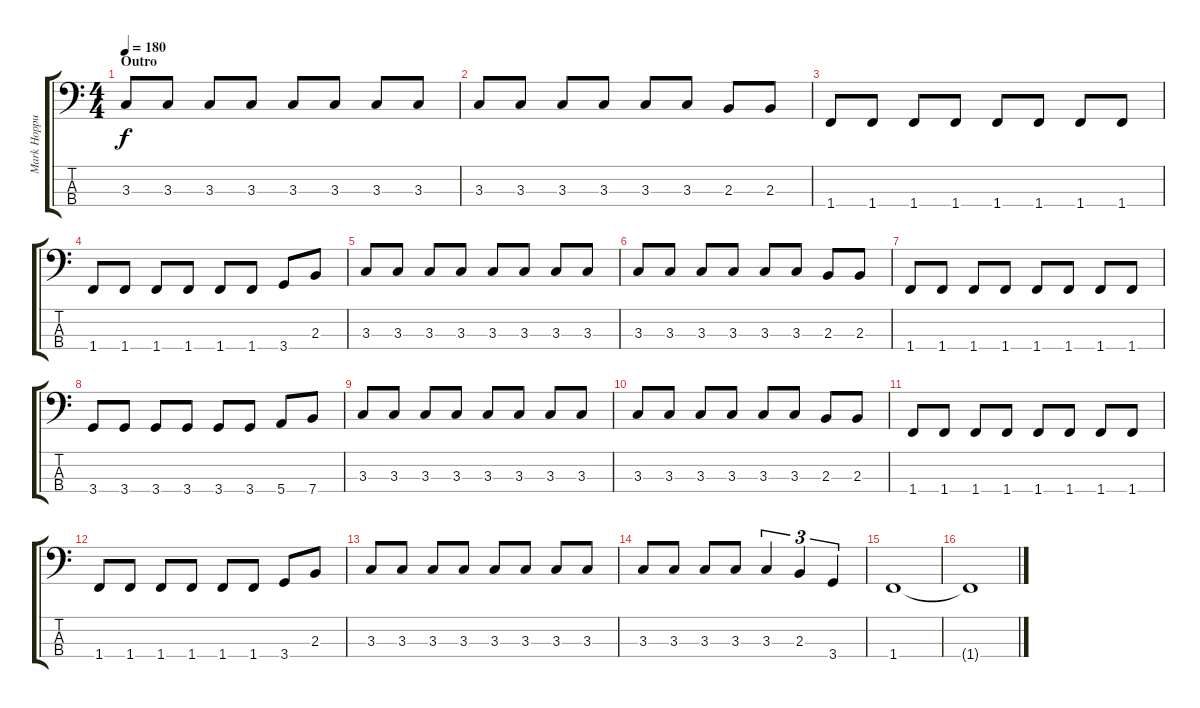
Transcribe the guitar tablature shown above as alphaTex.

\track ("Mark Hoppus" "Mark Hoppu") {instrument electricbasspick}
\staff {score tabs}
\tuning (G2 D2 A1 E1) {hide}
\ts (4 4)
\section ("" "Outro")
\tempo 180
\clef f4
\ks c
3.3.8{dy f} 3.3.8 3.3.8 3.3.8 3.3.8 3.3.8 3.3.8 3.3.8 |
3.3.8 3.3.8 3.3.8 3.3.8 3.3.8 3.3.8 2.3.8 2.3.8 |
1.4.8 1.4.8 1.4.8 1.4.8 1.4.8 1.4.8 1.4.8 1.4.8 |
1.4.8 1.4.8 1.4.8 1.4.8 1.4.8 1.4.8 3.4.8 2.3.8 |
3.3.8 3.3.8 3.3.8 3.3.8 3.3.8 3.3.8 3.3.8 3.3.8 |
3.3.8 3.3.8 3.3.8 3.3.8 3.3.8 3.3.8 2.3.8 2.3.8 |
1.4.8 1.4.8 1.4.8 1.4.8 1.4.8 1.4.8 1.4.8 1.4.8 |
3.4.8 3.4.8 3.4.8 3.4.8 3.4.8 3.4.8 5.4.8 7.4.8 |
3.3.8 3.3.8 3.3.8 3.3.8 3.3.8 3.3.8 3.3.8 3.3.8 |
3.3.8 3.3.8 3.3.8 3.3.8 3.3.8 3.3.8 2.3.8 2.3.8 |
1.4.8 1.4.8 1.4.8 1.4.8 1.4.8 1.4.8 1.4.8 1.4.8 |
1.4.8 1.4.8 1.4.8 1.4.8 1.4.8 1.4.8 3.4.8 2.3.8 |
3.3.8 3.3.8 3.3.8 3.3.8 3.3.8 3.3.8 3.3.8 3.3.8 |
3.3.8 3.3.8 3.3.8 3.3.8 3.3.4{tu (3 2)} 2.3.4{tu (3 2)} 3.4.4{tu (3 2)} |
1.4.1 |
1.4{t}.1
